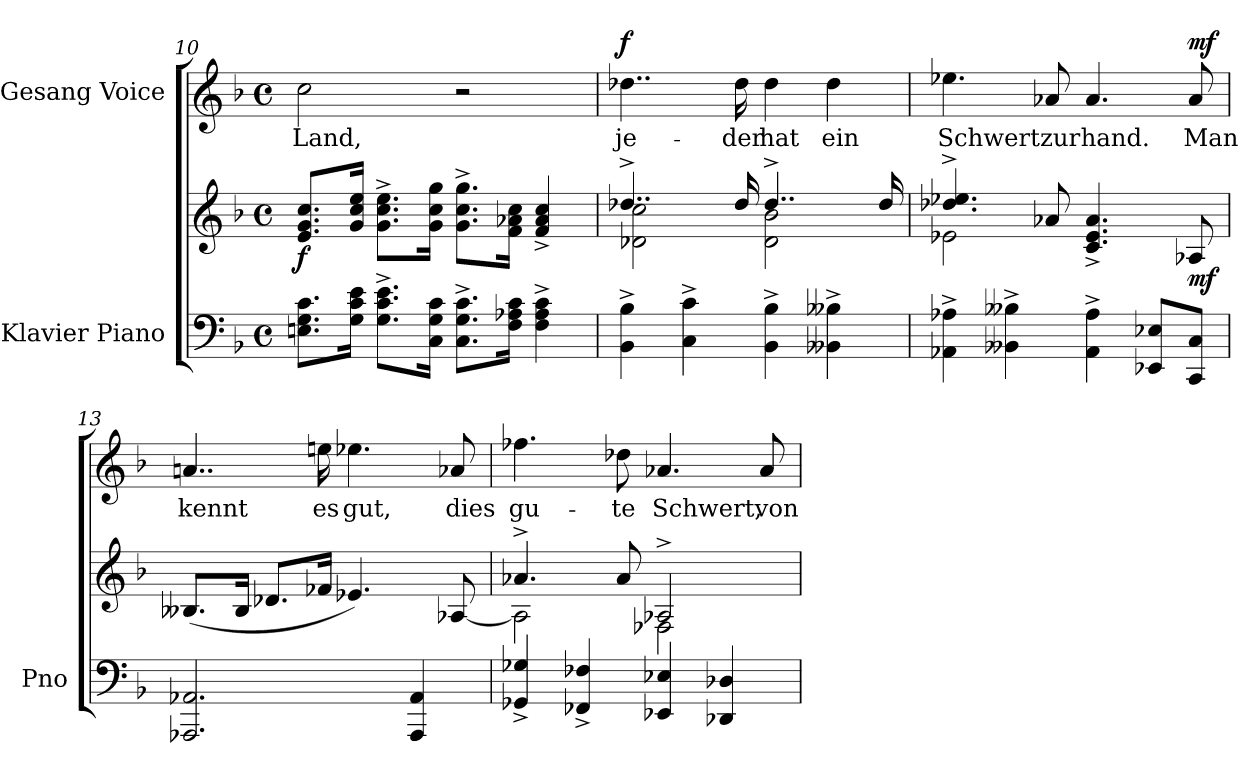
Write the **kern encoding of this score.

**kern	**kern	**dynam	**kern	**text	**dynam
*part2	*part2	*part2	*part1	*part1	*part1
*staff3	*staff2	*staff2/3	*staff1	*staff1	*staff1
*I"Klavier Piano	*	*	*I"Gesang Voice	*	*
*I'Pno	*	*	*	*	*
*clefF4	*clefG2	*	*clefG2	*	*
*k[b-]	*k[b-]	*	*k[b-]	*	*
*M4/4	*M4/4	*	*M4/4	*	*
*met(c)	*met(c)	*	*met(c)	*	*
=10	=10	=10	=10	=10	=10
!	!	!LO:DY:b	!	!LO:LY:b	!
8.En\ 8.G\ 8.c\L	8.e/ 8.g/ 8.cc/L	f	2cc\	Land,	.
16G\ 16c\ 16e\Jk	16g/ 16cc/ 16ee/Jk	.	.	.	.
8.G\^ 8.c\^ 8.e\^L	8.g\^ 8.cc\^ 8.ee\^L	.	.	.	.
16C\ 16G\ 16c\Jk	16g\ 16cc\ 16gg\Jk	.	.	.	.
8.C\^ 8.G\^ 8.c\^L	8.g\^ 8.cc\^ 8.gg\^L	.	2r	.	.
16F\ 16A-X\ 16c\Jk	16f\ 16a-X\ 16cc\Jk	.	.	.	.
4F\^ 4A-\^ 4c\^	4f/^ 4a-/^ 4cc/^	.	.	.	.
=11	=11	=11	=11	=11	=11
*	*^	*	*	*	*
!	!	!	!	!	!LO:LY:b	!LO:DY:a
4BB-\^ 4B-\^	4..dd-X^/	2d-X\ 2cc\	.	4..dd-X\	je-	f
4C\^ 4c\^	.	.	.	.	.	.
!	!	!	!	!	!LO:LY:b	!
.	16dd-/	.	.	16dd-\	-der	.
!	!	!	!	!	!LO:LY:b	!
4BB-\^ 4B-\^	4..dd-^/	2d-\ 2b-\	.	4dd-\	hat	.
!	!	!	!	!	!LO:LY:b	!
4BB--X\^ 4B--X\^	.	.	.	4dd-\	ein	.
.	16dd-/	.	.	.	.	.
!!LO:LB:g=z
=12	=12	=12	=12	=12	=12	=12
!	!	!	!	!	!LO:LY:b	!
4AA-X\^ 4A-X\^	4.dd-X/^ 4.ee-X/^	2e-X\	.	4.ee-X\	Schwert	.
4BB--X\^ 4B--X\^	.	.	.	.	.	.
!	!	!	!	!	!LO:LY:b	!
.	8a-X/	.	.	8a-X/	zur	.
!	!	!	!	!	!LO:LY:b	!
4AA-\^ 4A-\^	4.c/^ 4.e-/^ 4.a-/^	2ryy	.	4.a-/	hand.	.
8EE-X/ 8E-X/L	.	.	.	.	.	.
!	!	!	!LO:DY:b	!	!LO:LY:b	!LO:DY:a
8CC/ 8C/J	8A-X/	.	mf	8a-/	Man	mf
*	*v	*v	*	*	*	*
=13	=13	=13	=13	=13	=13
!	!	!	!	!LO:LY:b	!
2.AAA-X/ 2.AA-X/	(<8.B--X/L	.	4..an/	kennt	.
.	16B--/Jk	.	.	.	.
.	8.d-X/L	.	.	.	.
!	!	!	!	!LO:LY:b	!
.	16f-X/Jk	.	16een\	es	.
!	!	!	!	!LO:LY:b	!
.	4.e-X/)	.	4.ee-X\	gut,	.
4AAA-/ 4AA-/	.	.	.	.	.
!	!	!	!	!LO:LY:b	!
.	[8A-X/	.	8a-X/	dies	.
=14	=14	=14	=14	=14	=14
*	*^	*	*	*	*
!	!	!	!	!	!LO:LY:b	!
4GG-X/^ 4G-X/^	4.a-X^/	2A-\]	.	4.ff-X\	gu-	.
4FF-X/^ 4F-X/^	.	.	.	.	.	.
!	!	!	!	!	!LO:LY:b	!
.	8a-/	.	.	8dd-X\	-te	.
!	!	!	!	!	!LO:LY:b	!
4EE-X/ 4E-X/	2A-X^/	2F-X\	.	4.a-X/	Schwert,	.
4DD-X/ 4D-X/	.	.	.	.	.	.
!	!	!	!	!	!LO:LY:b	!
.	.	.	.	8a-/	von	.
*	*v	*v	*	*	*	*
=	=	=	=	=	=
*-	*-	*-	*-	*-	*-
